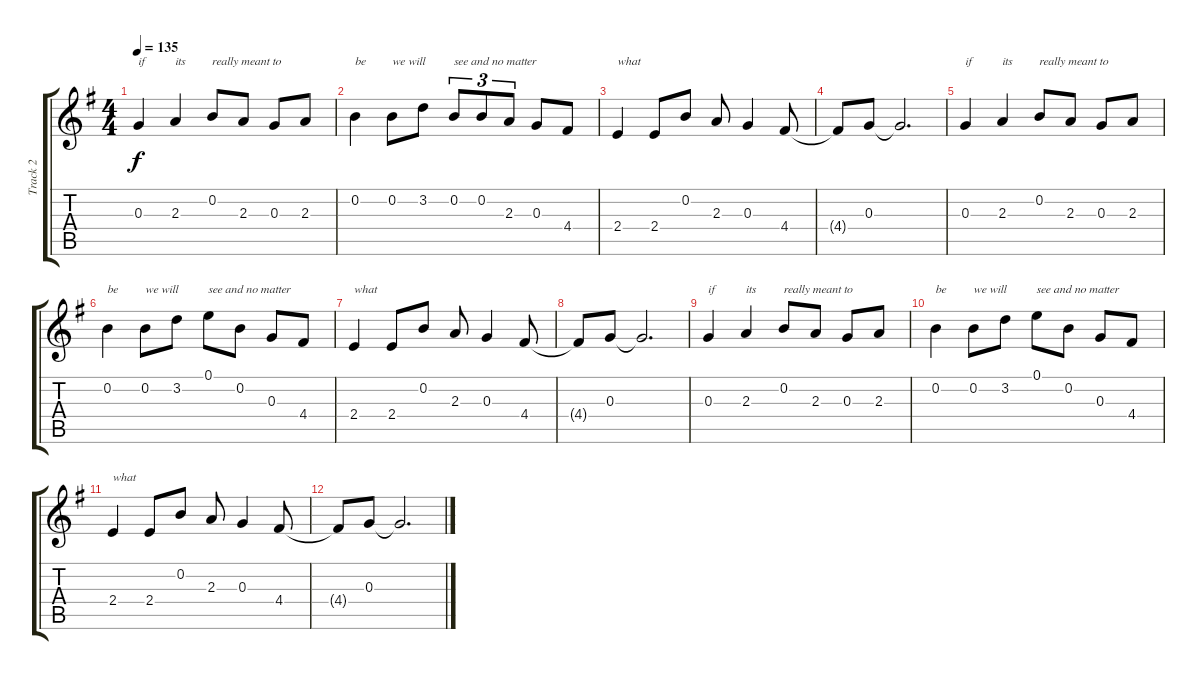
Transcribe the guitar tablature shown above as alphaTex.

\track ("Track 2" "Track 2") {instrument acousticguitarsteel}
\staff {score tabs}
\tuning (E4 B3 G3 D3 A2 E2) {hide}
\ts (4 4)
\tempo 135
\clef g2
\ks g
0.3.4{txt "if" dy f} 2.3.4{txt "its"} 0.2.8{txt "really meant to"} 2.3.8 0.3.8 2.3.8 |
0.2.4{txt "be"} 0.2.8{txt "we will"} 3.2.8 0.2.8{tu (3 2) txt "see and no matter"} 0.2.8{tu (3 2)} 2.3.8{tu (3 2)} 0.3.8 4.4.8 |
2.4.4{txt "what"} 2.4.8 0.2.8 2.3.8 0.3.4 4.4.8 |
4.4{t}.8 0.3.8 0.3{t}.2{d} |
0.3.4{txt "if"} 2.3.4{txt "its"} 0.2.8{txt "really meant to"} 2.3.8 0.3.8 2.3.8 |
0.2.4{txt "be"} 0.2.8{txt "we will"} 3.2.8 0.1.8{txt "see and no matter"} 0.2.8 0.3.8 4.4.8 |
2.4.4{txt "what"} 2.4.8 0.2.8 2.3.8 0.3.4 4.4.8 |
4.4{t}.8 0.3.8 0.3{t}.2{d} |
0.3.4{txt "if"} 2.3.4{txt "its"} 0.2.8{txt "really meant to"} 2.3.8 0.3.8 2.3.8 |
0.2.4{txt "be"} 0.2.8{txt "we will"} 3.2.8 0.1.8{txt "see and no matter"} 0.2.8 0.3.8 4.4.8 |
2.4.4{txt "what"} 2.4.8 0.2.8 2.3.8 0.3.4 4.4.8 |
4.4{t}.8 0.3.8 0.3{t}.2{d}
